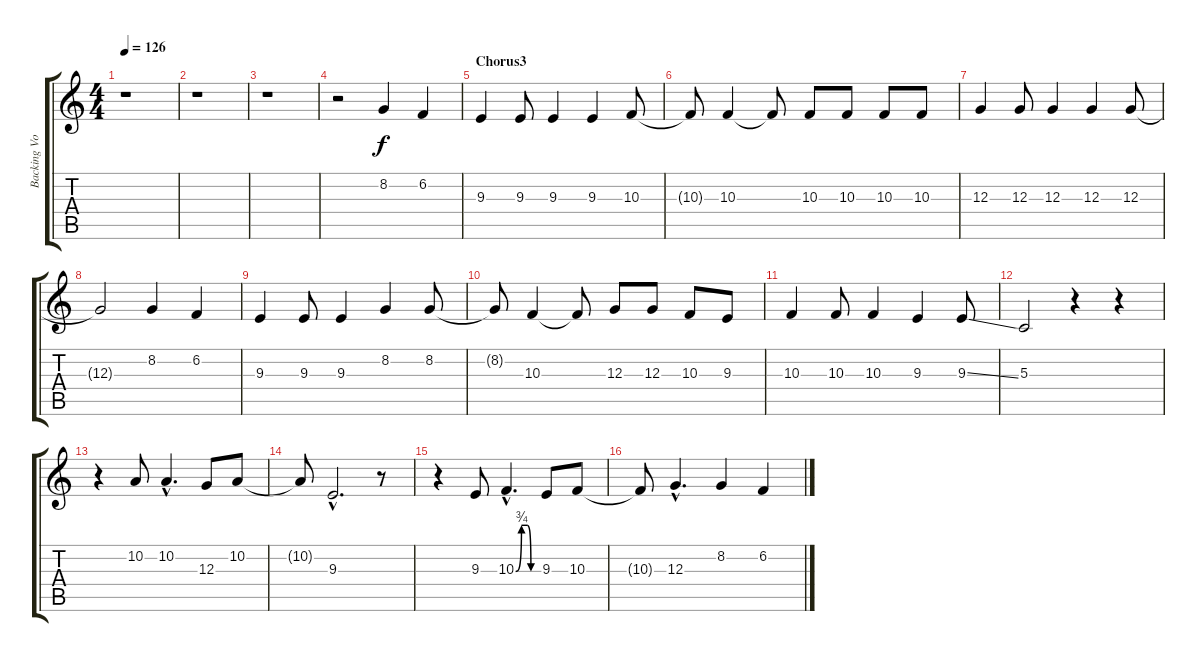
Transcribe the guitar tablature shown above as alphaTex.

\track ("Backing Vocal" "Backing Vo") {instrument sopranosax}
\staff {score tabs}
\tuning (E4 B3 G3 D3 A2 E2) {hide}
\ts (4 4)
\tempo 126
\clef g2
\ks c
r.1{dy f} |
r.1 |
r.1 |
r.2 8.2.4 6.2.4 |
\section ("" "Chorus3")
9.3.4 9.3.8 9.3.4 9.3.4 10.3.8 |
10.3{t}.8 10.3.4 10.3{t}.8 10.3.8 10.3.8 10.3.8 10.3.8 |
12.3.4 12.3.8 12.3.4 12.3.4 12.3.8 |
12.3{t}.2 8.2.4 6.2.4 |
9.3.4 9.3.8 9.3.4 8.2.4 8.2.8 |
8.2{t}.8 10.3.4 10.3{t}.8 12.3.8 12.3.8 10.3.8 9.3.8 |
10.3.4 10.3.8 10.3.4 9.3.4 9.3{ss}.8 |
5.3.2 r.4 r.4 |
r.4 10.2.8 10.2{hac}.4{d} 12.3.8 10.2.8 |
10.2{t}.8 9.3{hac}.2{d} r.8 |
r.4 9.3.8 10.3{be (custom 0 0 15 3 30 3 40 0 50 0 55 0 60 0) hac}.4{d} 9.3.8 10.3.8 |
10.3{t}.8 12.3{hac}.4{d} 8.2.4 6.2.4
